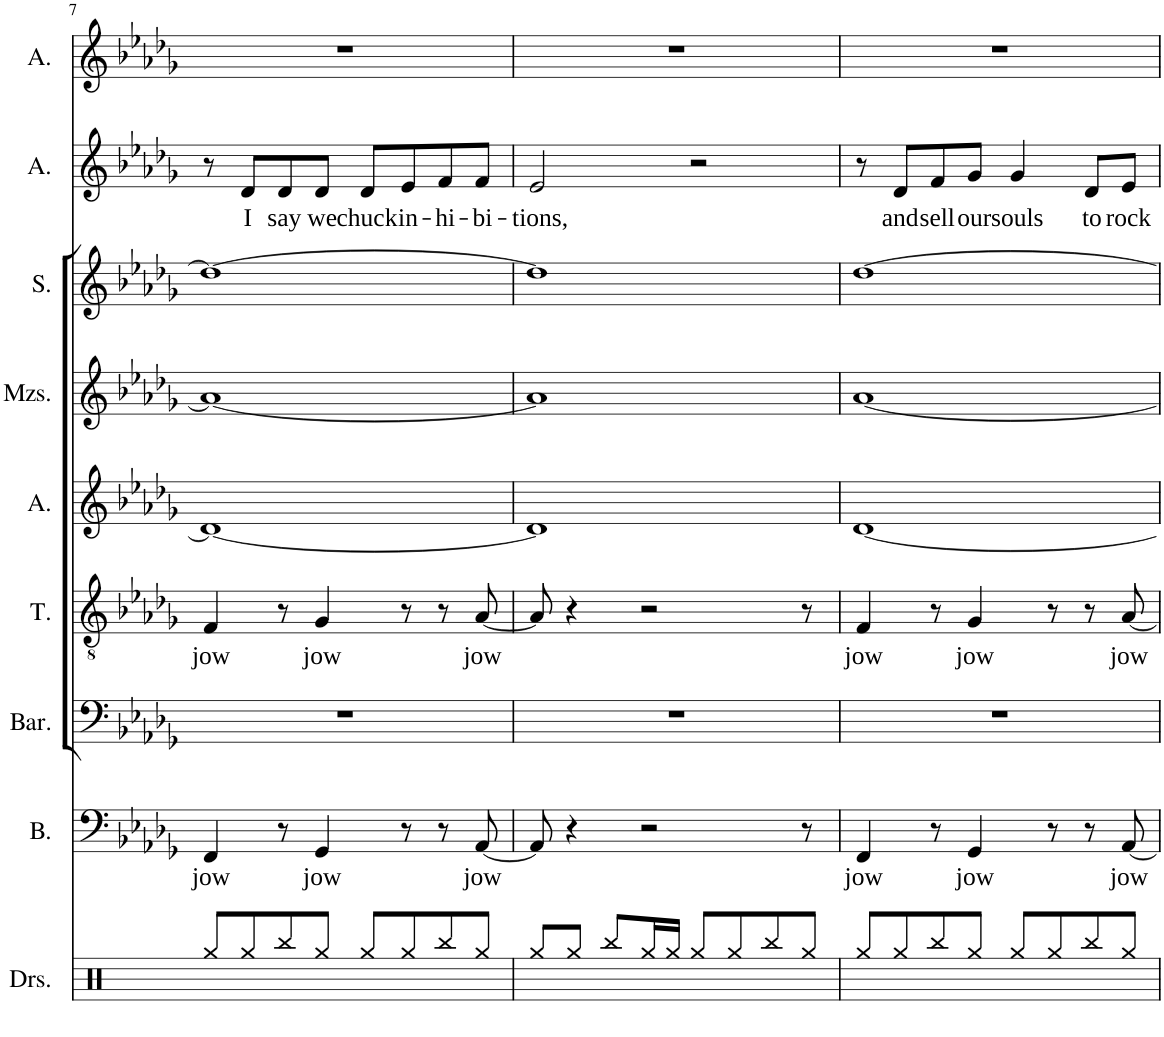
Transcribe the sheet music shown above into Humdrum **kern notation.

**kern	**kern	**text	**kern	**kern	**text	**kern	**kern	**kern	**kern	**text	**kern
*part9	*part8	*part8	*part7	*part6	*part6	*part5	*part4	*part3	*part2	*part2	*part1
*staff9	*staff8	*staff8	*staff7	*staff6	*staff6	*staff5	*staff4	*staff3	*staff2	*staff2	*staff1
*I"Drumset	*I"Bass	*	*I"Baritone	*I"Tenor	*	*I"Alto	*I"Mezzo-soprano	*I"Soprano	*I"Alto	*	*I"Alto
*I'Drs.	*I'B.	*	*I'Bar.	*I'T.	*	*I'A.	*I'Mzs.	*I'S.	*I'A.	*	*I'A.
!!LO:PB:g=z
*clefX	*clefF4	*	*clefF4	*clefGv2	*	*clefG2	*clefG2	*clefG2	*clefG2	*	*clefG2
*k[]	*k[b-e-a-d-g-]	*	*k[b-e-a-d-g-]	*k[b-e-a-d-g-]	*	*k[b-e-a-d-g-]	*k[b-e-a-d-g-]	*k[b-e-a-d-g-]	*k[b-e-a-d-g-]	*	*k[b-e-a-d-g-]
*M4/4	*M4/4	*	*M4/4	*M4/4	*	*M4/4	*M4/4	*M4/4	*M4/4	*	*M4/4
=7	=7	=7	=7	=7	=7	=7	=7	=7	=7	=7	=7
!	!	!LO:LY:b	!	!	!LO:LY:b	!	!	!	!	!	!
8Rgg/L	4FF/	jow	1r	4F/	jow	1d-_	1a-_	1dd-_	8r	.	1r
!	!	!	!	!	!	!	!	!	!	!LO:LY:b	!
8Rgg/	.	.	.	.	.	.	.	.	8d-/L	I	.
!	!	!	!	!	!	!	!	!	!	!LO:LY:b	!
8Rbb/	8r	.	.	8r	.	.	.	.	8d-/	say	.
!	!	!LO:LY:b	!	!	!LO:LY:b	!	!	!	!	!LO:LY:b	!
8Rgg/J	4GG-/	jow	.	4G-/	jow	.	.	.	8d-/J	we	.
!	!	!	!	!	!	!	!	!	!	!LO:LY:b	!
8Rgg/L	.	.	.	.	.	.	.	.	8d-/L	chuck	.
!	!	!	!	!	!	!	!	!	!	!LO:LY:b	!
8Rgg/	8r	.	.	8r	.	.	.	.	8e-/	in-	.
!	!	!	!	!	!	!	!	!	!	!LO:LY:b	!
8Rbb/	8r	.	.	8r	.	.	.	.	8f/	-hi-	.
!	!	!LO:LY:b	!	!	!LO:LY:b	!	!	!	!	!LO:LY:b	!
8Rgg/J	[8AA-/	jow	.	[8A-/	jow	.	.	.	8f/J	-bi-	.
=8	=8	=8	=8	=8	=8	=8	=8	=8	=8	=8	=8
!	!	!	!	!	!	!	!	!	!	!LO:LY:b	!
8Rgg/L	8AA-/]	.	1r	8A-/]	.	1d-]	1a-]	1dd-]	2e-/	-tions,	1r
8Rgg/J	4r	.	.	4r	.	.	.	.	.	.	.
8Rbb/L	.	.	.	.	.	.	.	.	.	.	.
16Rgg/L	2r	.	.	2r	.	.	.	.	.	.	.
16Rgg/JJ	.	.	.	.	.	.	.	.	.	.	.
8Rgg/L	.	.	.	.	.	.	.	.	2r	.	.
8Rgg/	.	.	.	.	.	.	.	.	.	.	.
8Rbb/	.	.	.	.	.	.	.	.	.	.	.
8Rgg/J	8r	.	.	8r	.	.	.	.	.	.	.
=9	=9	=9	=9	=9	=9	=9	=9	=9	=9	=9	=9
!	!	!LO:LY:b	!	!	!LO:LY:b	!	!	!	!	!	!
8Rgg/L	4FF/	jow	1r	4F/	jow	[1d-	[1a-	[1dd-	8r	.	1r
!	!	!	!	!	!	!	!	!	!	!LO:LY:b	!
8Rgg/	.	.	.	.	.	.	.	.	8d-/L	and	.
!	!	!	!	!	!	!	!	!	!	!LO:LY:b	!
8Rbb/	8r	.	.	8r	.	.	.	.	8f/	sell	.
!	!	!LO:LY:b	!	!	!LO:LY:b	!	!	!	!	!LO:LY:b	!
8Rgg/J	4GG-/	jow	.	4G-/	jow	.	.	.	8g-/J	our	.
!	!	!	!	!	!	!	!	!	!	!LO:LY:b	!
8Rgg/L	.	.	.	.	.	.	.	.	4g-/	souls	.
8Rgg/	8r	.	.	8r	.	.	.	.	.	.	.
!	!	!	!	!	!	!	!	!	!	!LO:LY:b	!
8Rbb/	8r	.	.	8r	.	.	.	.	8d-/L	to	.
!	!	!LO:LY:b	!	!	!LO:LY:b	!	!	!	!	!LO:LY:b	!
8Rgg/J	[8AA-/	jow	.	[8A-/	jow	.	.	.	8e-/J	rock	.
=	=	=	=	=	=	=	=	=	=	=	=
*-	*-	*-	*-	*-	*-	*-	*-	*-	*-	*-	*-
